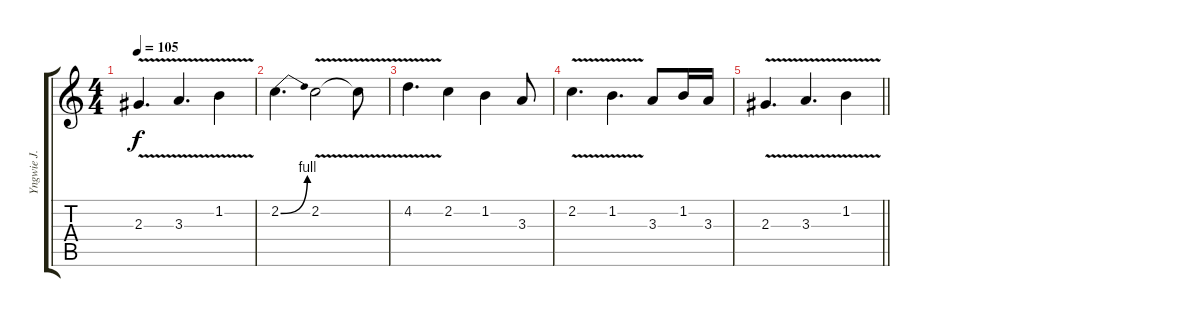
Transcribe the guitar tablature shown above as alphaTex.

\track ("Yngwie J. Malmsteen" "Yngwie J. ") {instrument overdrivenguitar}
\staff {score tabs}
\tuning (Eb4 Bb3 Gb3 Db3 Ab2 Eb2) {hide}
\ts (4 4)
\tempo 105
\clef g2
\ks c
2.3{v}.4{d dy f} 3.3{v}.4{d} 1.2{v}.4 |
2.2{be (bend 0 0 60 4)}.4{d} 2.2{v}.2 2.2{t}.8 |
4.2{v}.4{d} 2.2.4 1.2.4 3.3.8 |
2.2{v}.4{d} 1.2{v}.4{d} 3.3.8 1.2.16 3.3.16 |
\barLineRight lightlight
2.3{v}.4{d} 3.3{v}.4{d} 1.2{v}.4
